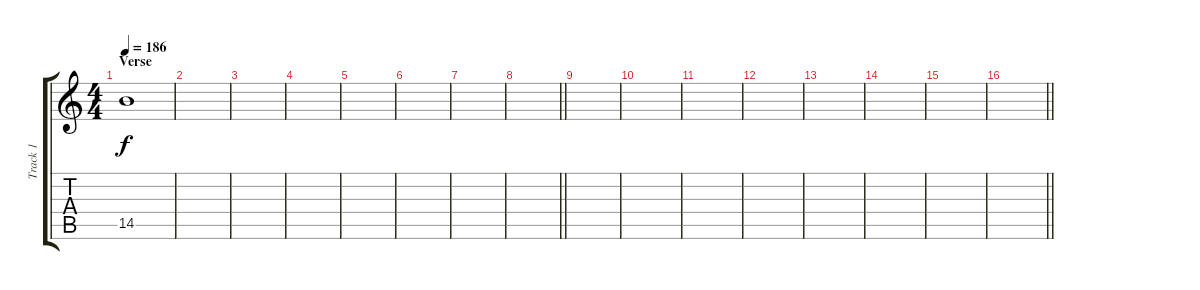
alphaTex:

\track ("Track 1" "Track 1") {instrument electricguitarclean}
\staff {score tabs}
\tuning (E4 B3 G3 D3 A2 E2) {hide}
\ts (4 4)
\section ("" "Verse")
\tempo 186
\clef g2
\ks c
14.5.1{dy f} |
|
|
|
|
|
|
\barLineRight lightlight
|
|
|
|
|
|
|
|
\barLineRight lightlight
